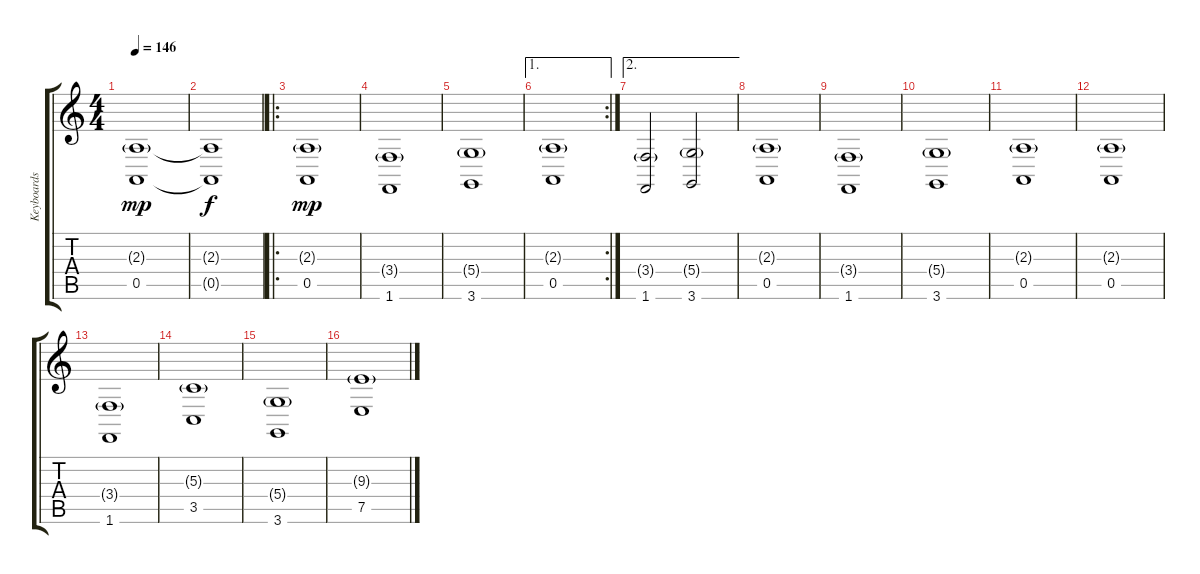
\track ("Keyboards" "Keyboards") {instrument stringensemble1}
\staff {score tabs}
\tuning (E4 B3 G3 D3 A2 E2) {hide}
\ts (4 4)
\tempo 146
\clef g2
\ks c
(2.3{g} 0.5).1{dy mp} |
(2.3{t} 0.5{t}).1{dy f} |
\ro
(2.3{g} 0.5).1{dy mp} |
(3.4{g} 1.6).1 |
(5.4{g} 3.6).1 |
\ae 1
\rc 2
(2.3{g} 0.5).1 |
\ae 2
(3.4{g} 1.6).2 (5.4{g} 3.6).2 |
(2.3{g} 0.5).1 |
(3.4{g} 1.6).1 |
(5.4{g} 3.6).1 |
(2.3{g} 0.5).1 |
(2.3{g} 0.5).1 |
(3.4{g} 1.6).1 |
(5.3{g} 3.5).1 |
(5.4{g} 3.6).1 |
(9.3{g} 7.5).1
